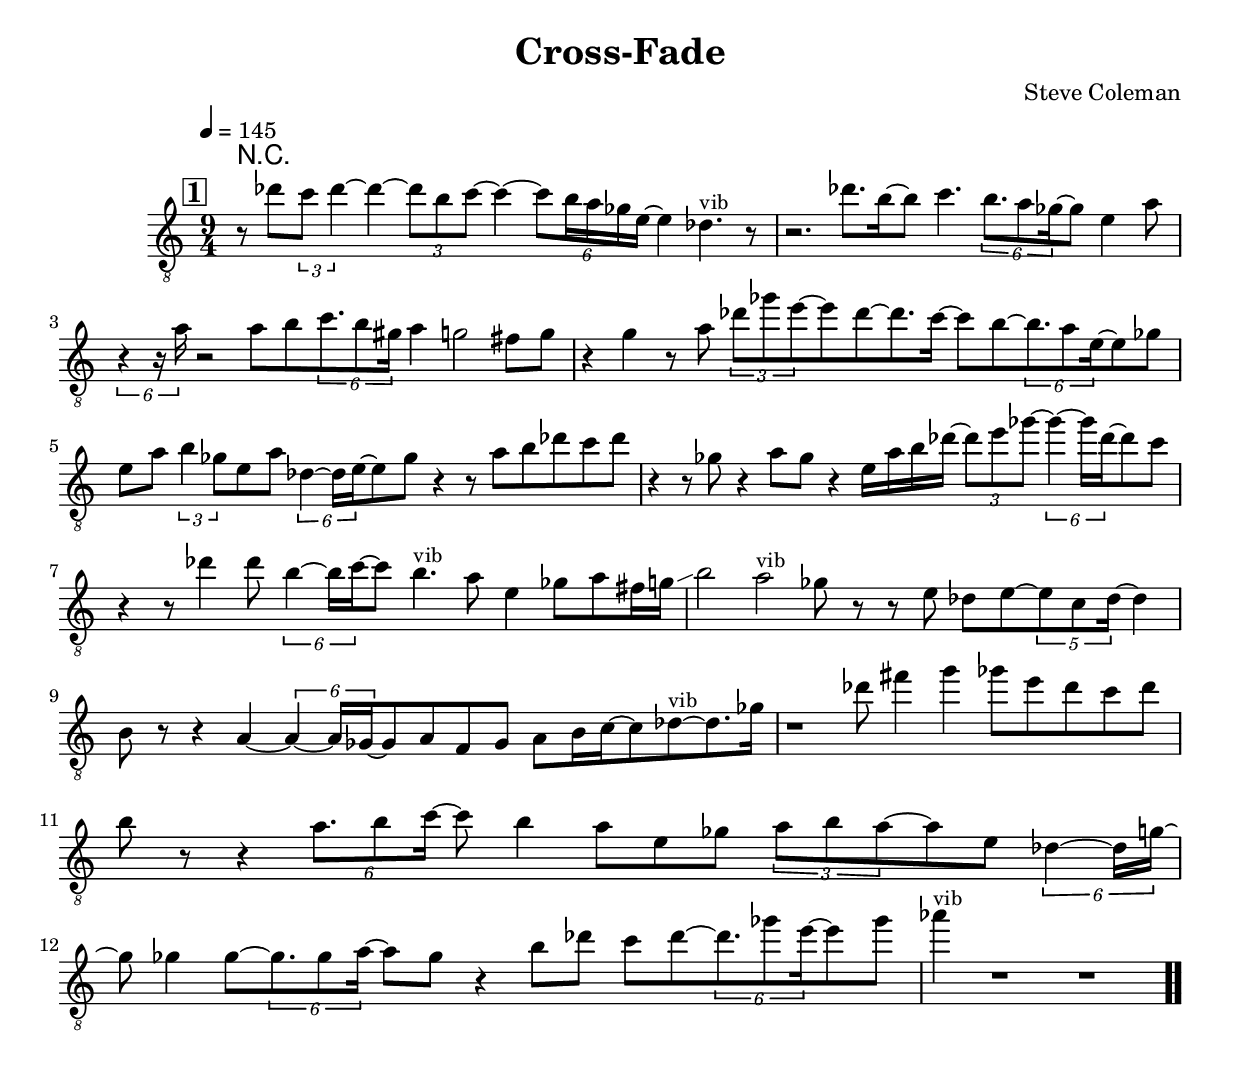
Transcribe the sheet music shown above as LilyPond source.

\version "2.13.2"

#(ly:set-option 'point-and-click #f)

\header {
  title = "Cross-Fade"
  composer = "Steve Coleman"
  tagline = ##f
}
global =
{
    \override Staff.TimeSignature #'style = #'()
    \time 9/4
    \clef "treble_8"
    \key c \major
    \override Rest #'direction = #'0
    \override MultiMeasureRest #'staff-position = #0
}
\score
{
<<
    \transpose c' c'

    \new ChordNames { \chords {
      \set majorSevenSymbol = \markup { "maj7" }
      \set minorChordModifier = \markup { \char ##x2013 }
      
      | r1 s1 s4
      }
      }

    \new Staff
    <<
    \transpose c' c'

    {
      \global
  		%\override Score.MetronomeMark #'transparent = ##t
  		%\override Score.MetronomeMark #'stencil = ##f
  		
  		\override HorizontalBracket #'direction = #UP
  		\override HorizontalBracket #'bracket-flare = #'(0 . 0)
  		
  		\override TextSpanner #'dash-fraction = #1.0
  		\override TextSpanner #'bound-details #'left #'text = \markup{ \concat{\draw-line #'(0 . -1.0) \draw-line #'(1.0 . 0) }}
  		\override TextSpanner #'bound-details #'right #'text = \markup{ \concat{ \draw-line #'(1.0 . 0) \draw-line #'(0 . -1.0) }}
          \set Score.markFormatter = #format-mark-box-numbers


      \tempo 4 = 145
      \set Score.currentBarNumber = #1
     
      \bar "||" \mark \default r8 des''8 \tuplet 3/2 {c''8 des''4~} des''4~ \tuplet 3/2 {des''8 b'8 c''8~} c''4~ \tuplet 6/4 {c''8 b'16 a'16 ges'16 e'16~} e'4 des'4.^\markup{\left-align \small vib} r8 
      | r2. des''8. b'16~ b'8 c''4. \tuplet 6/4 {b'8. a'8 ges'16~} ges'8 e'4 a'8 
      | \tuplet 6/4 {r4 r16 a'16} r2 a'8 b'8 \tuplet 6/4 {c''8. b'8 gis'16\glissando } a'4 g'2 fis'8 g'8 
      | r4 g'4 r8 a'8 \tuplet 3/2 {des''8 ges''8 e''8~} e''8 des''8~ des''8. c''16~ c''8 b'8~ \tuplet 6/4 {b'8. a'8 e'16~} e'8 ges'8 
      | e'8 a'8 \tuplet 3/2 {b'4 ges'8} e'8 a'8 \tuplet 6/4 {des'4~ des'16 e'16~} e'8 ges'8 r4 r8 a'8 b'8 des''8 c''8 des''8 
      | r4 r8 ges'8 r4 a'8 ges'8 r4 e'16 a'16 b'16 des''16~ \tuplet 3/2 {des''8 e''8 ges''8~} \tuplet 6/4 {ges''4~ ges''16 des''16~} des''8 c''8 
      | r4 r8 des''4 des''8 \tuplet 6/4 {b'4~ b'16 c''16~} c''8 b'4.^\markup{\left-align \small vib} a'8 e'4 ges'8 a'8 fis'16 g'16\glissando  
      | b'2 a'2^\markup{\left-align \small vib} ges'8 r8 r8 e'8 des'8 e'8~ \tuplet 5/4 {e'8 c'8 des'16~} des'4 
      | b8 r8 r4 a4~ \tuplet 6/4 {a4~ a16 ges16~} ges8 a8 f8 ges8 a8 b16 c'16~ c'8 des'8~^\markup{\left-align \small vib} des'8. ges'16 
      | r1 des''8 fis''4 g''4 ges''8 e''8 des''8 c''8 des''8 
      | b'8 r8 r4 \tuplet 6/4 {a'8. b'8 c''16~} c''8 b'4 a'8 e'8 ges'8 \tuplet 3/2 {a'8 b'8 a'8~} a'8 e'8 \tuplet 6/4 {des'4~ des'16 g'16~} 
      | g'8 ges'4 ges'8~ \tuplet 6/4 {ges'8. ges'8 a'16~} a'8 ges'8 r4 b'8 des''8 c''8 des''8~ \tuplet 6/4 {des''8. ges''8 e''16~} e''8 ges''8 
      | aes''4^\markup{\left-align \small vib} r1 r1\bar  ".."
    }
    >>
>>    
}
